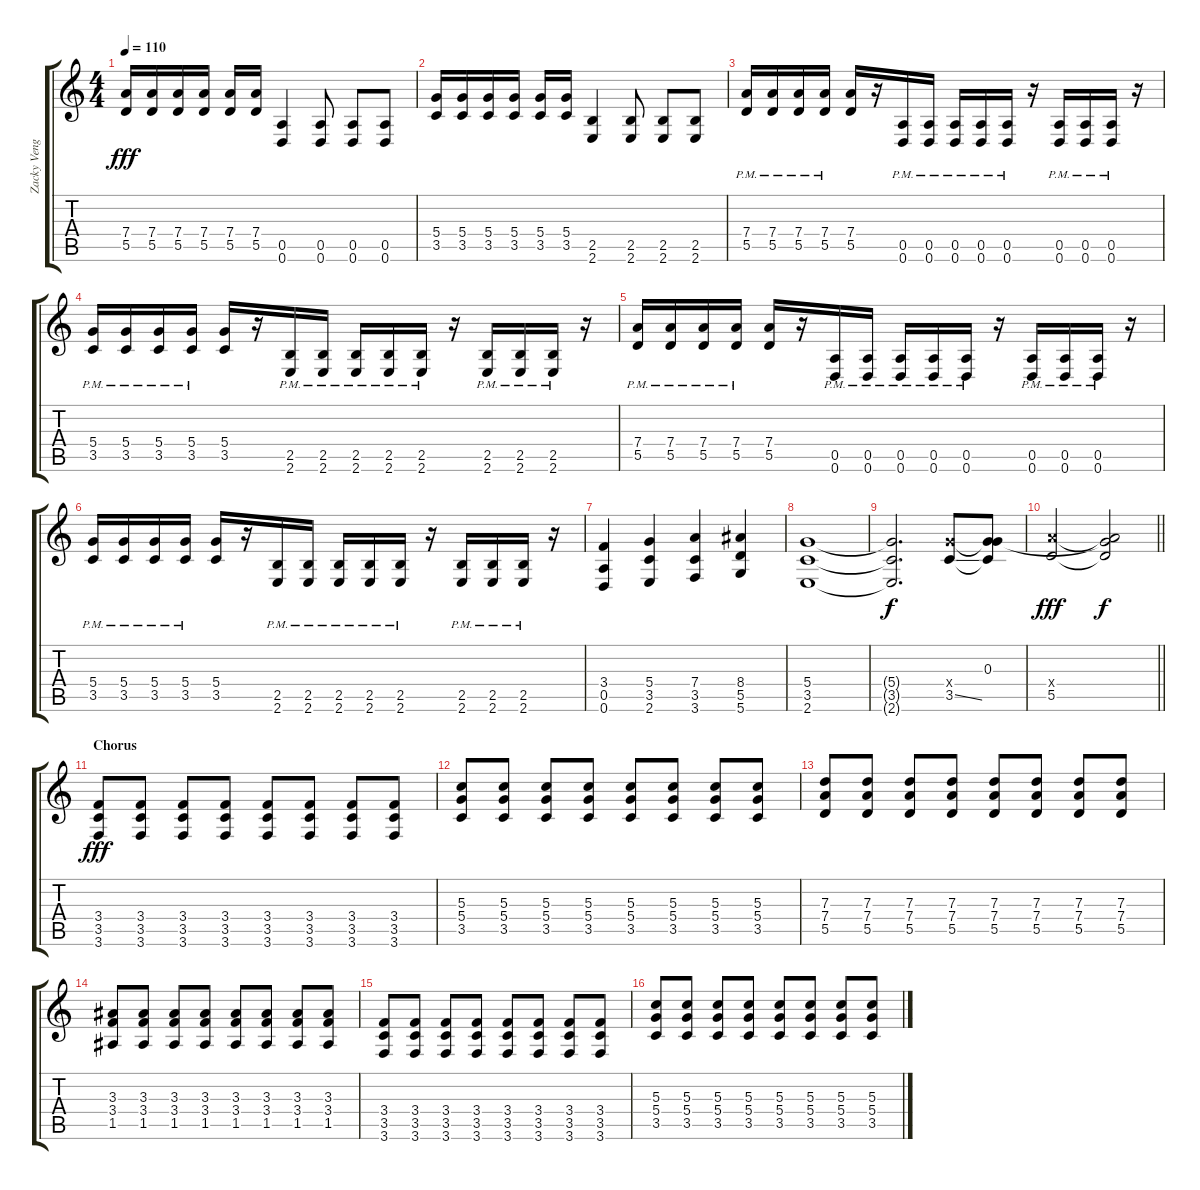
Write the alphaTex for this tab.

\track ("Zacky Vengeance" "Zacky Veng") {instrument distortionguitar}
\staff {score tabs}
\tuning (E4 B3 G3 D3 A2 D2) {hide}
\ts (4 4)
\tempo 110
\clef g2
\ks c
(7.4 5.5).16{dy fff} (7.4 5.5).16 (7.4 5.5).16 (7.4 5.5).16 (7.4 5.5).16 (7.4 5.5).16 (0.5 0.6).4 (0.5 0.6).8 (0.5 0.6).8 (0.5 0.6).8 |
(5.4 3.5).16 (5.4 3.5).16 (5.4 3.5).16 (5.4 3.5).16 (5.4 3.5).16 (5.4 3.5).16 (2.5 2.6).4 (2.5 2.6).8 (2.5 2.6).8 (2.5 2.6).8 |
(7.4{pm} 5.5{pm}).16 (7.4{pm} 5.5{pm}).16 (7.4{pm} 5.5{pm}).16 (7.4{pm} 5.5{pm}).16 (7.4 5.5).16 r.16 (0.5{pm} 0.6{pm}).16 (0.5{pm} 0.6{pm}).16 (0.5{pm} 0.6{pm}).16 (0.5{pm} 0.6{pm}).16 (0.5{pm} 0.6{pm}).16 r.16 (0.5{pm} 0.6{pm}).16 (0.5{pm} 0.6{pm}).16 (0.5{pm} 0.6{pm}).16 r.16 |
(5.4{pm} 3.5{pm}).16 (5.4{pm} 3.5{pm}).16 (5.4{pm} 3.5{pm}).16 (5.4{pm} 3.5{pm}).16 (5.4 3.5).16 r.16 (2.5{pm} 2.6{pm}).16 (2.5{pm} 2.6{pm}).16 (2.5{pm} 2.6{pm}).16 (2.5{pm} 2.6{pm}).16 (2.5{pm} 2.6{pm}).16 r.16 (2.5{pm} 2.6{pm}).16 (2.5{pm} 2.6{pm}).16 (2.5{pm} 2.6{pm}).16 r.16 |
(7.4{pm} 5.5{pm}).16 (7.4{pm} 5.5{pm}).16 (7.4{pm} 5.5{pm}).16 (7.4{pm} 5.5{pm}).16 (7.4 5.5).16 r.16 (0.5{pm} 0.6{pm}).16 (0.5{pm} 0.6{pm}).16 (0.5{pm} 0.6{pm}).16 (0.5{pm} 0.6{pm}).16 (0.5{pm} 0.6{pm}).16 r.16 (0.5{pm} 0.6{pm}).16 (0.5{pm} 0.6{pm}).16 (0.5{pm} 0.6{pm}).16 r.16 |
(5.4{pm} 3.5{pm}).16 (5.4{pm} 3.5{pm}).16 (5.4{pm} 3.5{pm}).16 (5.4{pm} 3.5{pm}).16 (5.4 3.5).16 r.16 (2.5{pm} 2.6{pm}).16 (2.5{pm} 2.6{pm}).16 (2.5{pm} 2.6{pm}).16 (2.5{pm} 2.6{pm}).16 (2.5{pm} 2.6{pm}).16 r.16 (2.5{pm} 2.6{pm}).16 (2.5{pm} 2.6{pm}).16 (2.5{pm} 2.6{pm}).16 r.16 |
(3.4 0.5 0.6).4 (5.4 3.5 2.6).4 (7.4 3.5 3.6).4 (8.4 5.5 5.6).4 |
(5.4 3.5 2.6).1 |
(5.4{t} 3.5{t} 2.6{t}).2{d dy f} (5.4{x} 3.5{ss}).8 (0.3 5.4{t} 3.5{t}).8 |
\barLineRight lightlight
(7.4{x} 5.5).2{dy fff} (0.3{t} 7.4{t} 5.5{t}).2{dy f} |
\section ("" "Chorus")
(3.4 3.5 3.6).8{dy fff} (3.4 3.5 3.6).8 (3.4 3.5 3.6).8 (3.4 3.5 3.6).8 (3.4 3.5 3.6).8 (3.4 3.5 3.6).8 (3.4 3.5 3.6).8 (3.4 3.5 3.6).8 |
(5.3 5.4 3.5).8 (5.3 5.4 3.5).8 (5.3 5.4 3.5).8 (5.3 5.4 3.5).8 (5.3 5.4 3.5).8 (5.3 5.4 3.5).8 (5.3 5.4 3.5).8 (5.3 5.4 3.5).8 |
(7.3 7.4 5.5).8 (7.3 7.4 5.5).8 (7.3 7.4 5.5).8 (7.3 7.4 5.5).8 (7.3 7.4 5.5).8 (7.3 7.4 5.5).8 (7.3 7.4 5.5).8 (7.3 7.4 5.5).8 |
(3.3 3.4 1.5).8 (3.3 3.4 1.5).8 (3.3 3.4 1.5).8 (3.3 3.4 1.5).8 (3.3 3.4 1.5).8 (3.3 3.4 1.5).8 (3.3 3.4 1.5).8 (3.3 3.4 1.5).8 |
(3.4 3.5 3.6).8 (3.4 3.5 3.6).8 (3.4 3.5 3.6).8 (3.4 3.5 3.6).8 (3.4 3.5 3.6).8 (3.4 3.5 3.6).8 (3.4 3.5 3.6).8 (3.4 3.5 3.6).8 |
(5.3 5.4 3.5).8 (5.3 5.4 3.5).8 (5.3 5.4 3.5).8 (5.3 5.4 3.5).8 (5.3 5.4 3.5).8 (5.3 5.4 3.5).8 (5.3 5.4 3.5).8 (5.3 5.4 3.5).8
